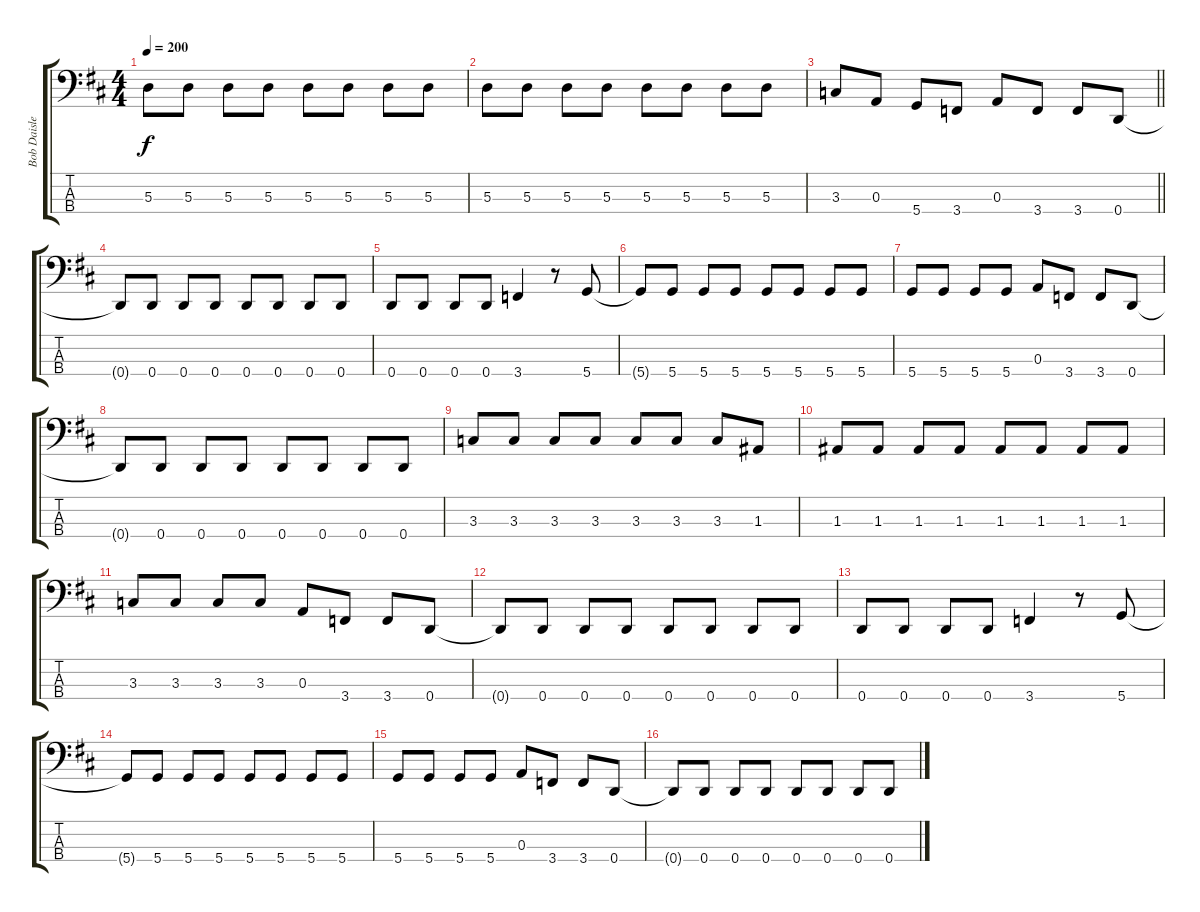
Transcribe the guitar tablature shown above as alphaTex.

\track ("Bob Daisley" "Bob Daisle") {instrument electricbassfinger}
\staff {score tabs}
\tuning (G2 D2 A1 D1) {hide}
\ts (4 4)
\tempo 200
\clef f4
\ks d
5.3.8{dy f} 5.3.8 5.3.8 5.3.8 5.3.8 5.3.8 5.3.8 5.3.8 |
5.3.8 5.3.8 5.3.8 5.3.8 5.3.8 5.3.8 5.3.8 5.3.8 |
\barLineRight lightlight
3.3.8 0.3.8 5.4.8 3.4.8 0.3.8 3.4.8 3.4.8 0.4.8 |
0.4{t}.8 0.4.8 0.4.8 0.4.8 0.4.8 0.4.8 0.4.8 0.4.8 |
0.4.8 0.4.8 0.4.8 0.4.8 3.4.4 r.8 5.4.8 |
5.4{t}.8 5.4.8 5.4.8 5.4.8 5.4.8 5.4.8 5.4.8 5.4.8 |
5.4.8 5.4.8 5.4.8 5.4.8 0.3.8 3.4.8 3.4.8 0.4.8 |
0.4{t}.8 0.4.8 0.4.8 0.4.8 0.4.8 0.4.8 0.4.8 0.4.8 |
3.3.8 3.3.8 3.3.8 3.3.8 3.3.8 3.3.8 3.3.8 1.3.8 |
1.3.8 1.3.8 1.3.8 1.3.8 1.3.8 1.3.8 1.3.8 1.3.8 |
3.3.8 3.3.8 3.3.8 3.3.8 0.3.8 3.4.8 3.4.8 0.4.8 |
0.4{t}.8 0.4.8 0.4.8 0.4.8 0.4.8 0.4.8 0.4.8 0.4.8 |
0.4.8 0.4.8 0.4.8 0.4.8 3.4.4 r.8 5.4.8 |
5.4{t}.8 5.4.8 5.4.8 5.4.8 5.4.8 5.4.8 5.4.8 5.4.8 |
5.4.8 5.4.8 5.4.8 5.4.8 0.3.8 3.4.8 3.4.8 0.4.8 |
0.4{t}.8 0.4.8 0.4.8 0.4.8 0.4.8 0.4.8 0.4.8 0.4.8
